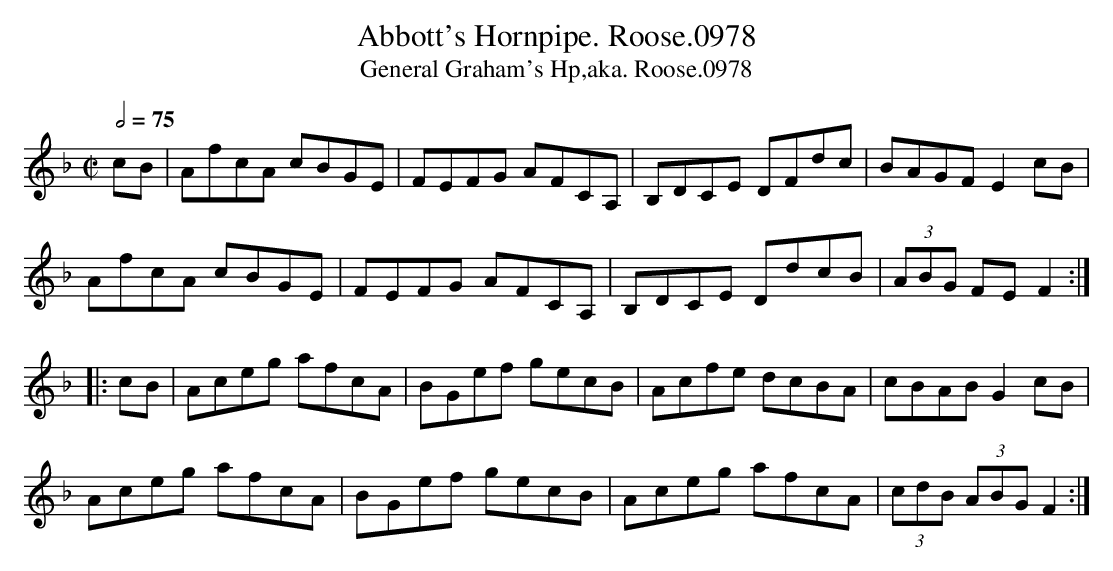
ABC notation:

X:1
T:Abbott's Hornpipe. Roose.0978
T:General Graham's Hp,aka. Roose.0978
M:C|
L:1/8
Q:2/4=75
K:F
cB | AfcA cBGE | FEFG AFCA, | B,DCE DFdc | BAGF E2cB |
AfcA cBGE | FEFG AFCA, | B,DCE DdcB | (3ABG FE F2 :|
|: cB | Aceg afcA | BGef gecB | Acfe dcBA | cBAB G2cB |
Aceg afcA | BGef gecB | Aceg afcA | (3cdB (3ABG F2 :|
